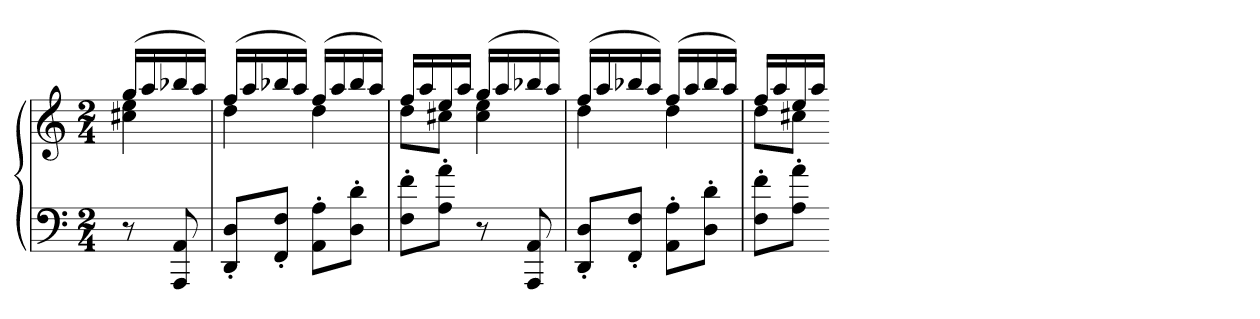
**kern	**kern
*part1	*part1
*staff2	*staff1
*clefF4	*clefG2
*k[]	*k[]
*a:	*a:
*M2/4	*M2/4
=	=
*	*^
8r	(16ggLL	4cc#X 4ee
.	16aa	.
8AAA 8AA	16bb-X	.
.	16aaJJ)	.
=	=	=
8DD' 8D'L	(16ffLL	4dd
.	16aa	.
8FF' 8F'J	16bb-X	.
.	16aaJJ)	.
8AA' 8A'L	(16ffLL	4dd
.	16aa	.
8D' 8d'J	16bb-	.
.	16aaJJ)	.
=	=	=
8F' 8f'L	16ffLL	8ddL
.	16aa	.
8A' 8a'J	16ee	8cc#XJ
.	16aaJJ	.
8r	(16ggLL	4cc# 4ee
.	16aa	.
8AAA 8AA	16bb-X	.
.	16aaJJ)	.
=	=	=
8DD' 8D'L	(16ffLL	4dd
.	16aa	.
8FF' 8F'J	16bb-X	.
.	16aaJJ)	.
8AA' 8A'L	(16ffLL	4dd
.	16aa	.
8D' 8d'J	16bb-	.
.	16aaJJ)	.
=	=	=
8F' 8f'L	16ffLL	8ddL
.	16aa	.
8A' 8a'J	16ee	8cc#XJ
.	16aaJJ	.
*	*v	*v
=-	=-
*-	*-
